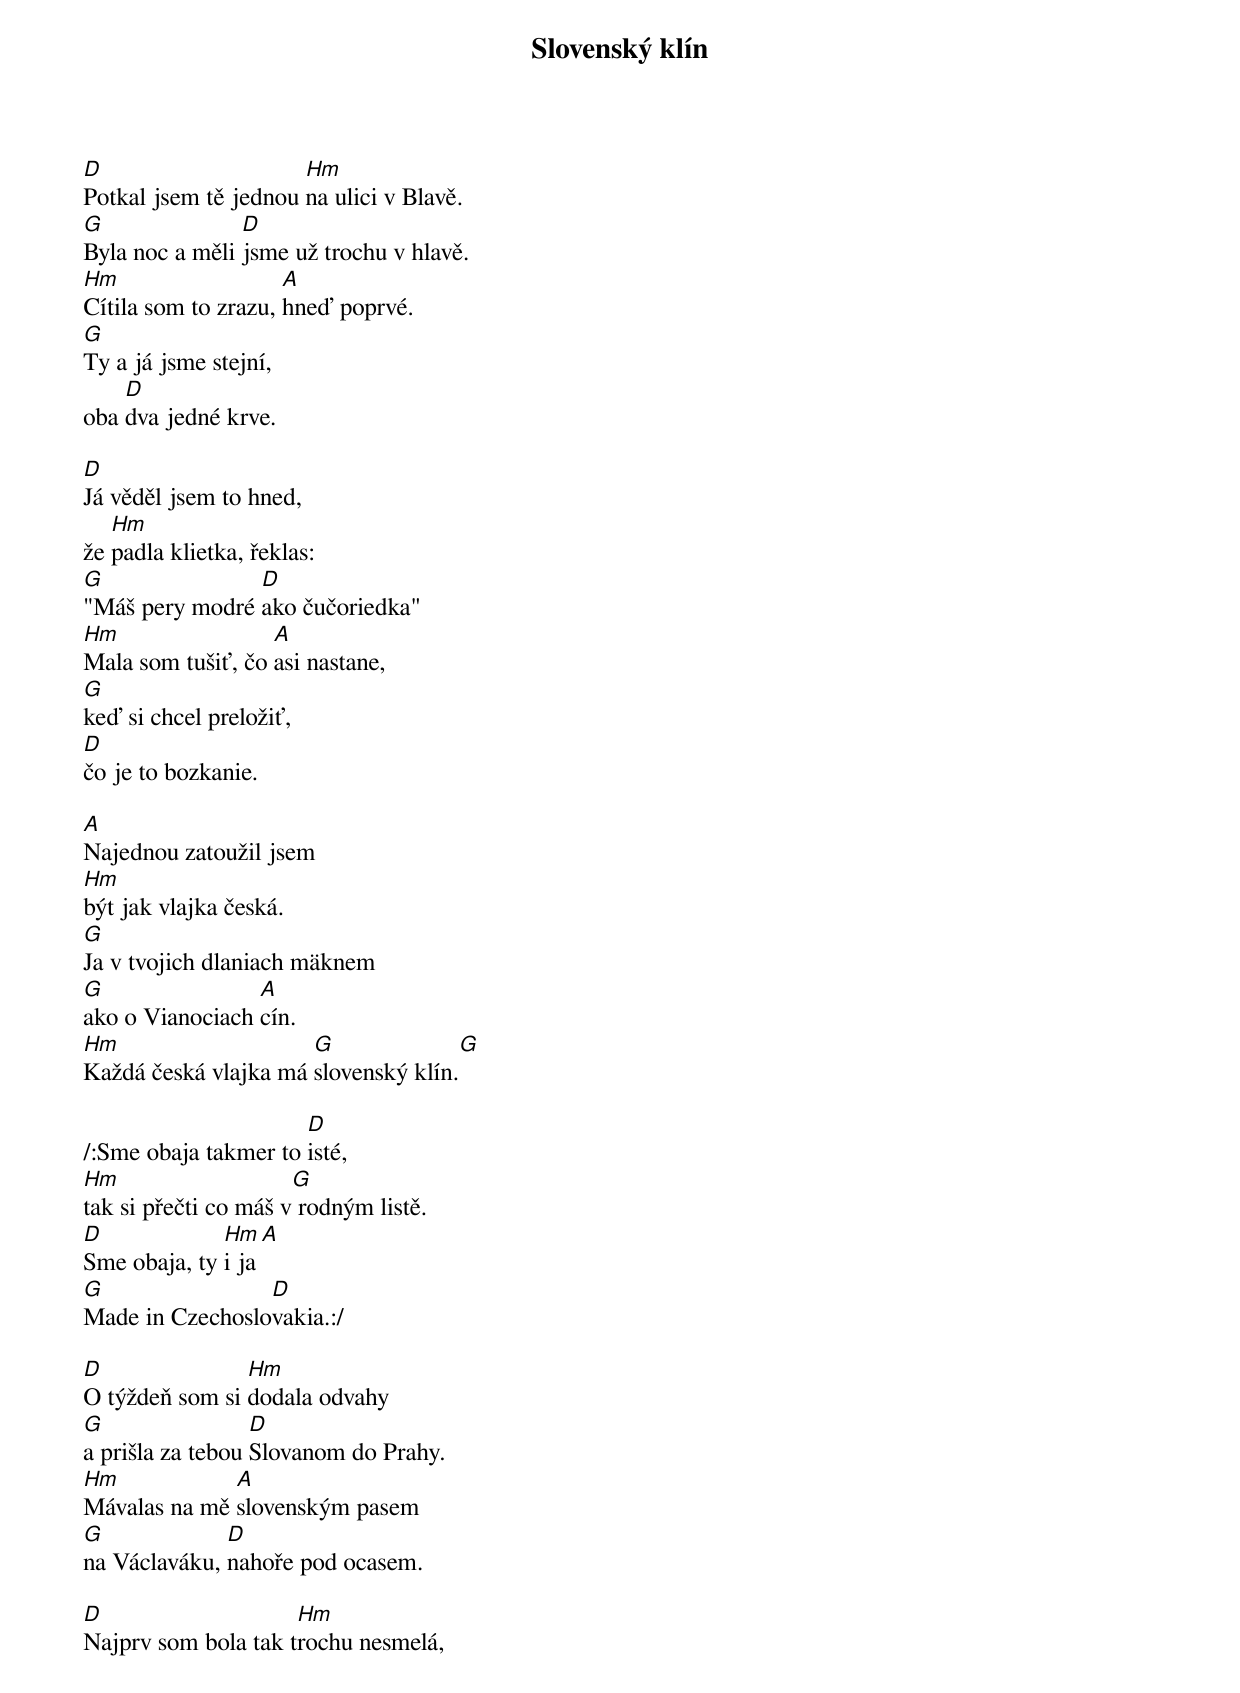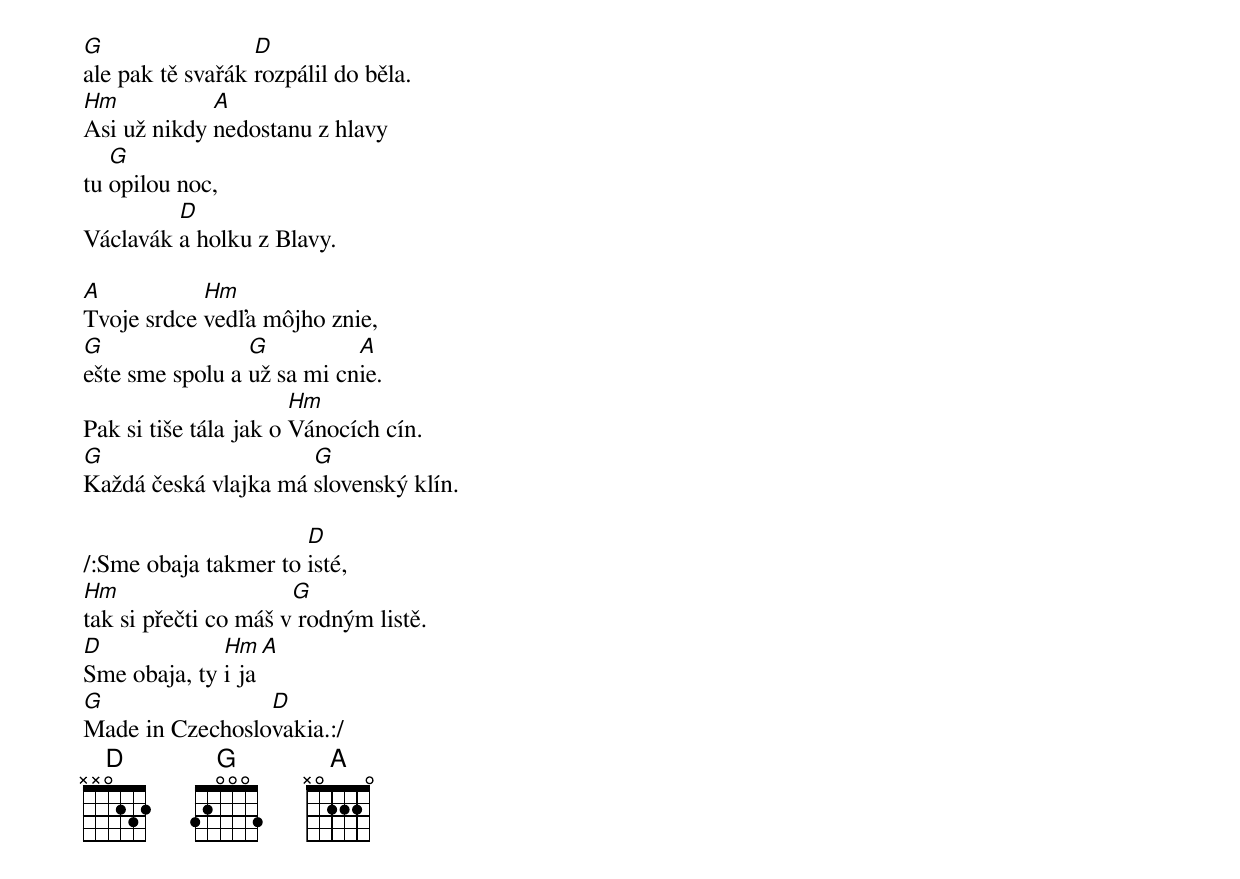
{title: Slovenský klín}
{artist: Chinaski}

[D]Potkal jsem tě jednou [Hm]na ulici v Blavě.
[G]Byla noc a měli [D]jsme už trochu v hlavě.
[Hm]Cítila som to zrazu, [A]hneď poprvé.
[G]Ty a já jsme stejní,
oba [D]dva jedné krve.

[D]Já věděl jsem to hned,
že [Hm]padla klietka, řeklas:
[G]"Máš pery modré [D]ako čučoriedka"
[Hm]Mala som tušiť, čo [A]asi nastane,
[G]keď si chcel preložiť,
[D]čo je to bozkanie.

[A]Najednou zatoužil jsem
[Hm]být jak vlajka česká.
[G]Ja v tvojich dlaniach mäknem
[G]ako o Vianociach [A]cín.
[Hm]Každá česká vlajka má [G]slovenský klín.[G]

/:Sme obaja takmer to [D]isté,
[Hm]tak si přečti co máš v[G] rodným listě.
[D]Sme obaja, ty [Hm]i ja[A]
[G]Made in Czechoslo[D]vakia.:/

[D]O týždeň som si [Hm]dodala odvahy
[G]a prišla za tebou [D]Slovanom do Prahy.
[Hm]Mávalas na mě [A]slovenským pasem
[G]na Václaváku, [D]nahoře pod ocasem.

[D]Najprv som bola tak t[Hm]rochu nesmelá,
[G]ale pak tě svařák [D]rozpálil do běla.
[Hm]Asi už nikdy [A]nedostanu z hlavy
tu [G]opilou noc,
Václavák [D]a holku z Blavy.

[A]Tvoje srdce [Hm]vedľa môjho znie,
[G]ešte sme spolu a [G]už sa mi cn[A]ie.
Pak si tiše tála jak o [Hm]Vánocích cín.
[G]Každá česká vlajka má [G]slovenský klín.

/:Sme obaja takmer to [D]isté,
[Hm]tak si přečti co máš v[G] rodným listě.
[D]Sme obaja, ty [Hm]i ja[A]
[G]Made in Czechoslo[D]vakia.:/
